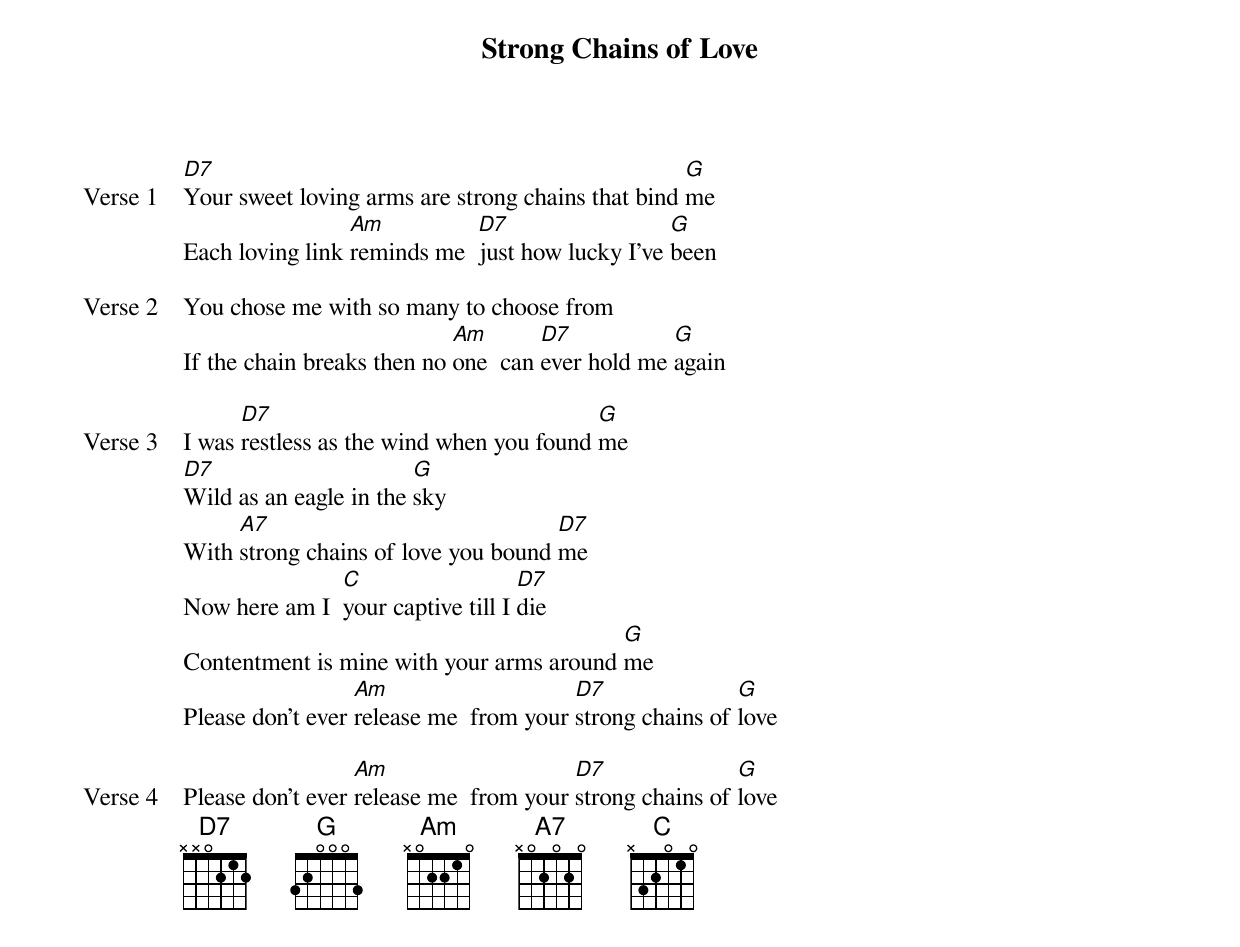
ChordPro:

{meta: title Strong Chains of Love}
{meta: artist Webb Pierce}

{start_of_verse: Verse 1}
[D7]Your sweet loving arms are strong chains that bind [G]me
Each loving link [Am]reminds me  [D7]just how lucky I've [G]been
{end_of_verse}

{start_of_verse: Verse 2}
You chose me with so many to choose from
If the chain breaks then no [Am]one  can [D7]ever hold me [G]again
{end_of_verse}

{start_of_verse: Verse 3}
I was [D7]restless as the wind when you found [G]me
[D7]Wild as an eagle in the [G]sky
With [A7]strong chains of love you bound [D7]me
Now here am I  [C]your captive till I [D7]die
Contentment is mine with your arms around [G]me
Please don't ever [Am]release me  from your [D7]strong chains of [G]love
{end_of_verse}

{start_of_verse: Verse 4}
Please don't ever [Am]release me  from your [D7]strong chains of [G]love
{end_of_verse}
